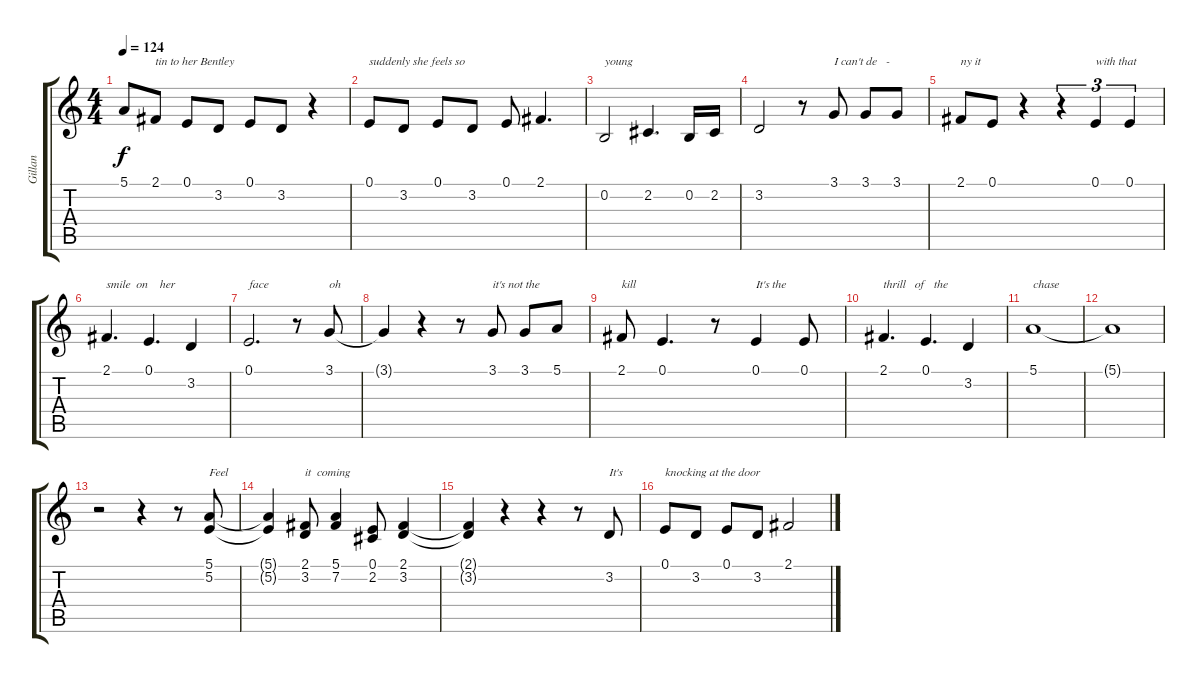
\track ("Gillan" "Gillan") {instrument violin}
\staff {score tabs}
\tuning (E4 B3 G3 D3 A2 E2) {hide}
\ts (4 4)
\tempo 124
\clef g2
\ks c
5.1{t}.8{dy f} 2.1.8{txt "tin to her Bentley"} 0.1.8 3.2.8 0.1.8 3.2.8 r.4 |
0.1.8{txt "suddenly she feels so "} 3.2.8 0.1.8 3.2.8 0.1.8 2.1.4{d} |
0.2.2{txt "young"} 2.2.4{d} 0.2.16 2.2.16 |
3.2.2 r.8 3.1.8{txt "I can't de   -"} 3.1.8 3.1.8 |
2.1.8{txt "ny it"} 0.1.8 r.4 r.4{tu (3 2)} 0.1.4{tu (3 2) txt "with that"} 0.1.4{tu (3 2)} |
2.1.4{d txt "smile  on    her"} 0.1.4{d} 3.2.4 |
0.1.2{d txt "face"} r.8 3.1.8{txt "oh"} |
3.1{t}.4 r.4 r.8 3.1.8{txt "it's not the"} 3.1.8 5.1.8 |
2.1.8{txt "kill"} 0.1.4{d} r.8 0.1.4{txt "It's the"} 0.1.8 |
2.1.4{d txt "thrill   of   the"} 0.1.4{d} 3.2.4 |
5.1.1{txt "chase"} |
5.1{t}.1 |
r.2 r.4 r.8 (5.1 5.2).8{txt "Feel"} |
(5.1{t} 5.2{t}).4 (2.1 3.2).8{txt "it  coming"} (5.1 7.2).4 (0.1 2.2).8 (2.1 3.2).4 |
(2.1{t} 3.2{t}).4 r.4 r.4 r.8 3.2.8{txt "It's"} |
0.1.8{txt "knocking at the door"} 3.2.8 0.1.8 3.2.8 2.1.2
